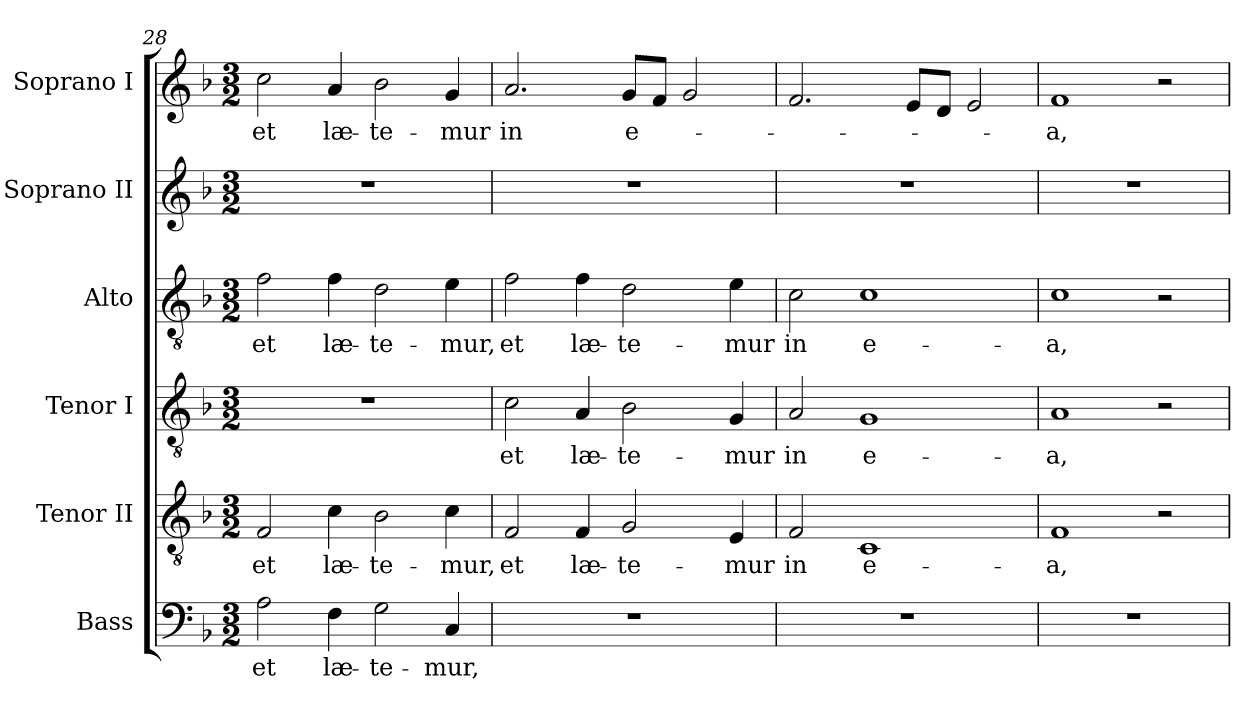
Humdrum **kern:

**kern	**text	**kern	**text	**kern	**text	**kern	**text	**kern	**kern	**text
*part6	*part6	*part5	*part5	*part4	*part4	*part3	*part3	*part2	*part1	*part1
*staff6	*staff6	*staff5	*staff5	*staff4	*staff4	*staff3	*staff3	*staff2	*staff1	*staff1
*I"Bass	*	*I"Tenor II	*	*I"Tenor I	*	*I"Alto	*	*I"Soprano II	*I"Soprano I	*
*I'B.	*	*I'T.	*	*I'T.	*	*I'A.	*	*I'S.	*I'S.	*
!!LO:LB:g=z
*clefF4	*	*clefGv2	*	*clefGv2	*	*clefGv2	*	*clefG2	*clefG2	*
*	*	*ITrd7c12	*	*ITrd7c12	*	*	*	*	*	*
*k[b-]	*	*k[b-]	*	*k[b-]	*	*k[b-]	*	*k[b-]	*k[b-]	*
*F:	*	*F:	*	*F:	*	*F:	*	*F:	*F:	*
*M3/2	*	*M3/2	*	*M3/2	*	*M3/2	*	*M3/2	*M3/2	*
=28	=28	=28	=28	=28	=28	=28	=28	=28	=28	=28
!	!LO:LY:b:color=#000000	!	!	!	!	!	!	!	!	!
!	!	!	!LO:LY:b:color=#000000	!LO:N:vis=1	!	!	!	!	!	!
!	!	!	!	!	!	!	!LO:LY:b:color=#000000	!LO:N:vis=1	!	!
!	!	!	!	!	!	!	!	!	!	!LO:LY:b:color=#000000
2Ai\	et	2FFi/	et	1.r	.	2fi\	et	1.r	2cci\	et
!	!LO:LY:b:color=#000000	!	!	!	!	!	!	!	!	!
!	!	!	!LO:LY:b:color=#000000	!	!	!	!	!	!	!
!	!	!	!	!	!	!	!LO:LY:b:color=#000000	!	!	!
!	!	!	!	!	!	!	!	!	!	!LO:LY:b:color=#000000
4Fi\	læ-	4Ci\	læ-	.	.	4fi\	læ-	.	4ai/	læ-
!	!LO:LY:b:color=#000000	!	!	!	!	!	!	!	!	!
!	!	!	!LO:LY:b:color=#000000	!	!	!	!	!	!	!
!	!	!	!	!	!	!	!LO:LY:b:color=#000000	!	!	!
!	!	!	!	!	!	!	!	!	!	!LO:LY:b:color=#000000
2Gi\	-te-	2BB-i\	-te-	.	.	2di\	-te-	.	2b-i\	-te-
!	!LO:LY:b:color=#000000	!	!	!	!	!	!	!	!	!
!	!	!	!LO:LY:b:color=#000000	!	!	!	!	!	!	!
!	!	!	!	!	!	!	!LO:LY:b:color=#000000	!	!	!
!	!	!	!	!	!	!	!	!	!	!LO:LY:b:color=#000000
4Ci/	-mur,	4Ci\	-mur,	.	.	4ei\	-mur,	.	4gi/	-mur
=29	=29	=29	=29	=29	=29	=29	=29	=29	=29	=29
!LO:N:vis=1	!	!	!	!	!	!	!	!	!	!
!	!	!	!LO:LY:b:color=#000000	!	!	!	!	!	!	!
!	!	!	!	!	!LO:LY:b:color=#000000	!	!	!	!	!
!	!	!	!	!	!	!	!LO:LY:b:color=#000000	!LO:N:vis=1	!	!
!	!	!	!	!	!	!	!	!	!	!LO:LY:b:color=#000000
1.r	.	2FFi/	et	2Ci\	et	2fi\	et	1.r	2.ai/	in
!	!	!	!LO:LY:b:color=#000000	!	!	!	!	!	!	!
!	!	!	!	!	!LO:LY:b:color=#000000	!	!	!	!	!
!	!	!	!	!	!	!	!LO:LY:b:color=#000000	!	!	!
.	.	4FFi/	læ-	4AAi/	læ-	4fi\	læ-	.	.	.
!	!	!	!LO:LY:b:color=#000000	!	!	!	!	!	!	!
!	!	!	!	!	!LO:LY:b:color=#000000	!	!	!	!	!
!	!	!	!	!	!	!	!LO:LY:b:color=#000000	!	!	!
!	!	!	!	!	!	!	!	!	!	!LO:LY:b:color=#000000
.	.	2GGi/	-te-	2BB-i\	-te-	2di\	-te-	.	8gi/L	e-
.	.	.	.	.	.	.	.	.	8fi/J	.
.	.	.	.	.	.	.	.	.	2gi/	.
!	!	!	!LO:LY:b:color=#000000	!	!	!	!	!	!	!
!	!	!	!	!	!LO:LY:b:color=#000000	!	!	!	!	!
!	!	!	!	!	!	!	!LO:LY:b:color=#000000	!	!	!
.	.	4EEi/	-mur	4GGi/	-mur	4ei\	-mur	.	.	.
=30	=30	=30	=30	=30	=30	=30	=30	=30	=30	=30
!LO:N:vis=1	!	!	!	!	!	!	!	!	!	!
!	!	!	!LO:LY:b:color=#000000	!	!	!	!	!	!	!
!	!	!	!	!	!LO:LY:b:color=#000000	!	!	!	!	!
!	!	!	!	!	!	!	!LO:LY:b:color=#000000	!LO:N:vis=1	!	!
1.r	.	2FFi/	in	2AAi/	in	2ci\	in	1.r	2.fi/	.
!	!	!	!LO:LY:b:color=#000000	!	!	!	!	!	!	!
!	!	!	!	!	!LO:LY:b:color=#000000	!	!	!	!	!
!	!	!	!	!	!	!	!LO:LY:b:color=#000000	!	!	!
.	.	1CCi	e-	1GGi	e-	1ci	e-	.	.	.
.	.	.	.	.	.	.	.	.	8ei/L	.
.	.	.	.	.	.	.	.	.	8di/J	.
.	.	.	.	.	.	.	.	.	2ei/	.
=31	=31	=31	=31	=31	=31	=31	=31	=31	=31	=31
!LO:N:vis=1	!	!	!	!	!	!	!	!	!	!
!	!	!	!LO:LY:b:color=#000000	!	!	!	!	!	!	!
!	!	!	!	!	!LO:LY:b:color=#000000	!	!	!	!	!
!	!	!	!	!	!	!	!LO:LY:b:color=#000000	!LO:N:vis=1	!	!
!	!	!	!	!	!	!	!	!	!	!LO:LY:b:color=#000000
1.r	.	1FFi	-a,	1AAi	-a,	1ci	-a,	1.r	1fi	-a,
.	.	2r	.	2r	.	2r	.	.	2r	.
=	=	=	=	=	=	=	=	=	=	=
*-	*-	*-	*-	*-	*-	*-	*-	*-	*-	*-
